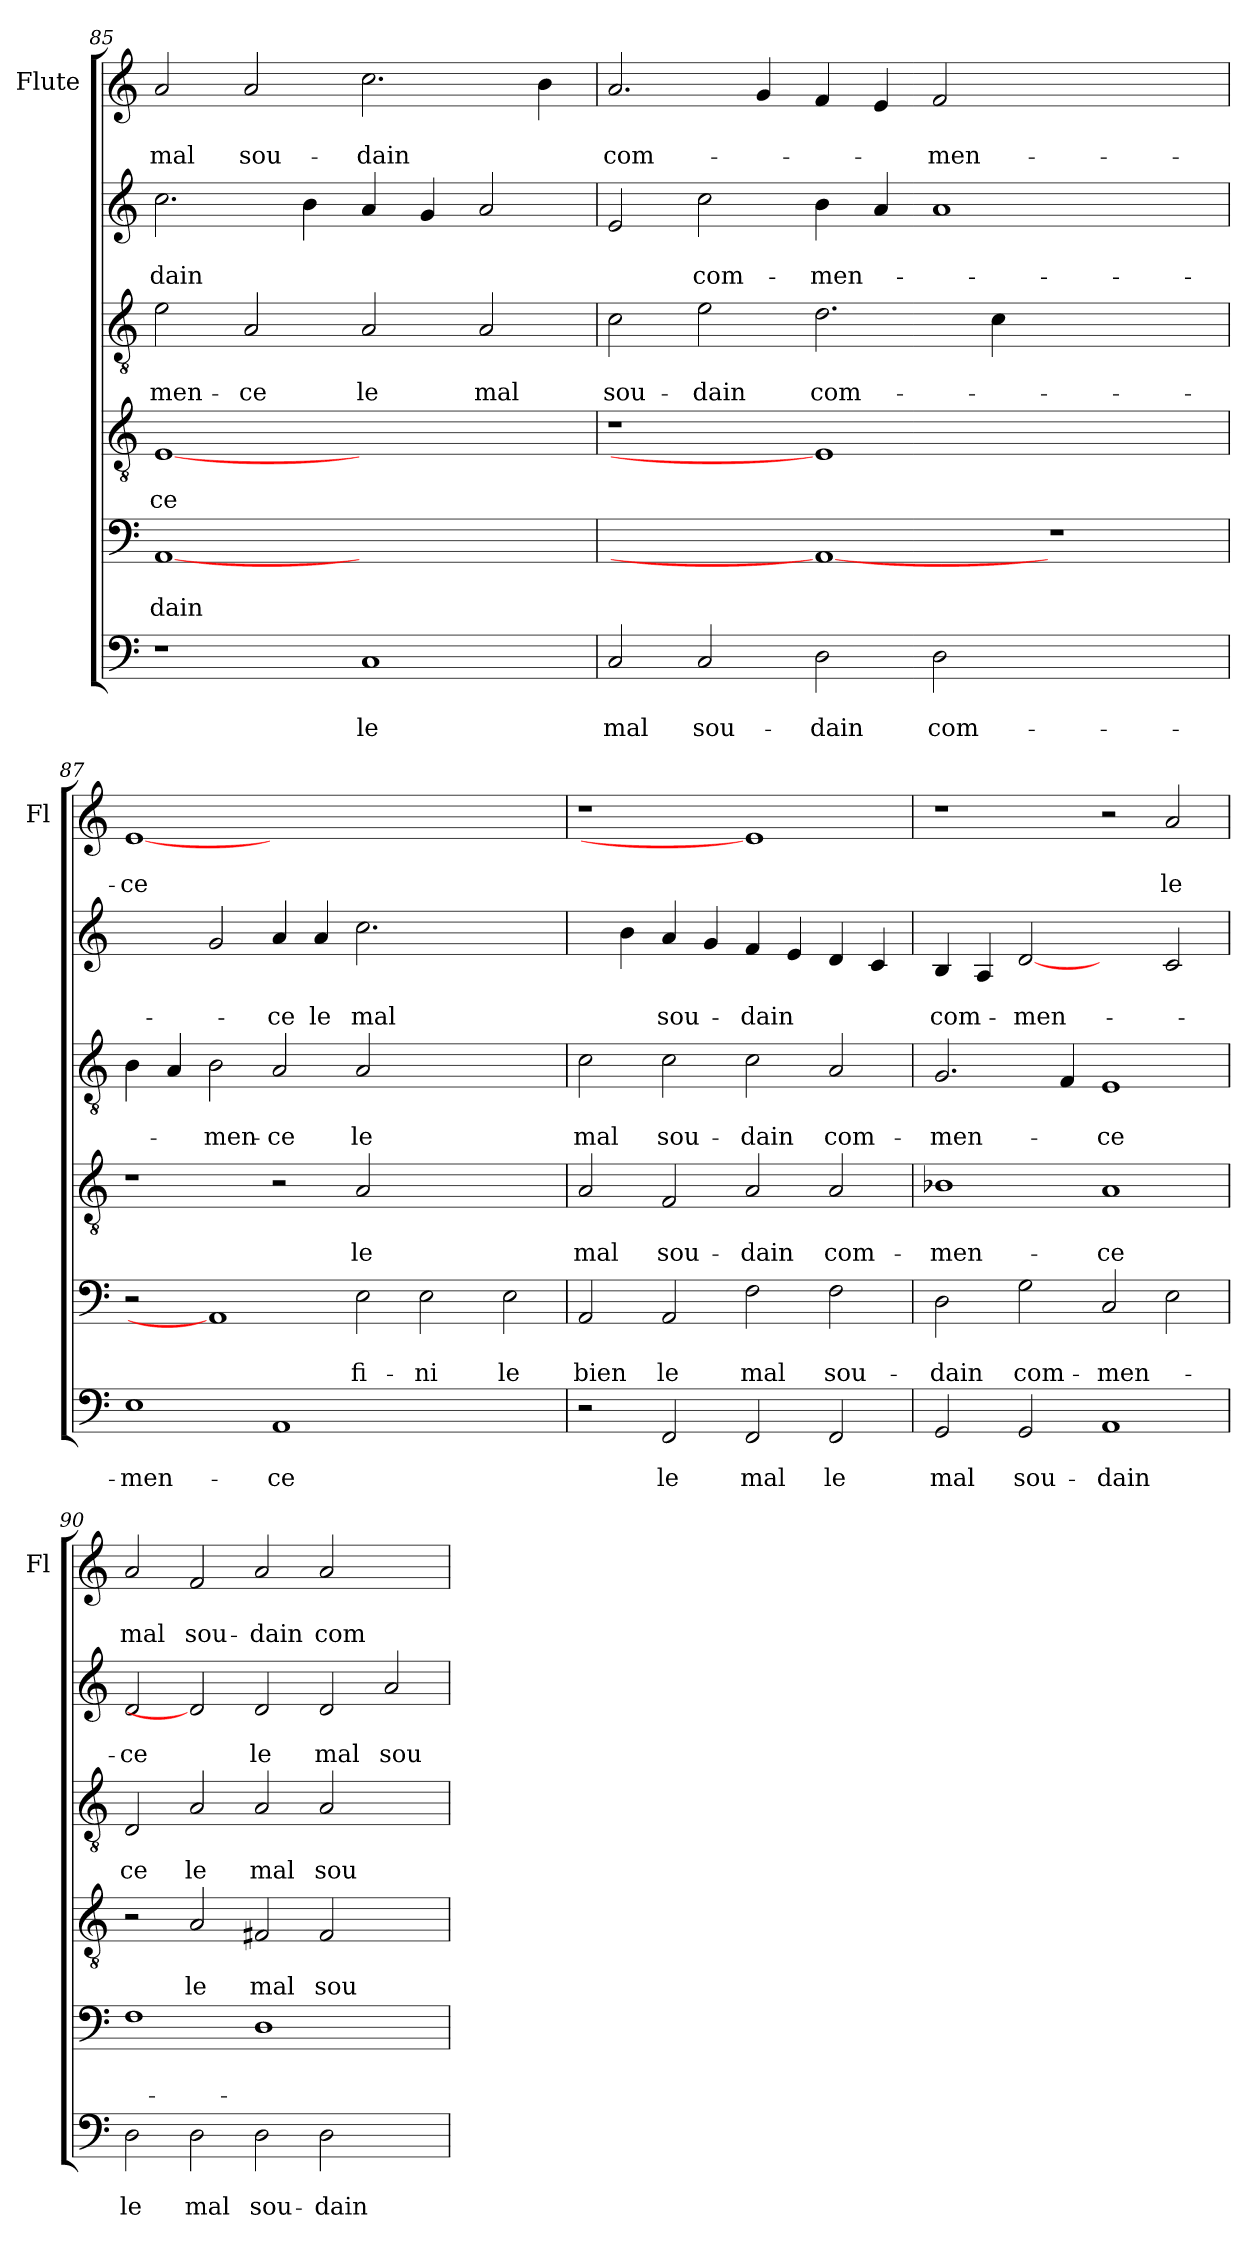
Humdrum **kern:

**kern	**text	**text	**kern	**text	**text	**kern	**text	**text	**kern	**text	**text	**kern	**text	**text	**kern	**text	**text
*part6	*part6	*part6	*part5	*part5	*part5	*part4	*part4	*part4	*part3	*part3	*part3	*part2	*part2	*part2	*part1	*part1	*part1
*staff6	*staff6	*staff6	*staff5	*staff5	*staff5	*staff4	*staff4	*staff4	*staff3	*staff3	*staff3	*staff2	*staff2	*staff2	*staff1	*staff1	*staff1
*	*	*	*	*	*	*	*	*	*	*	*	*	*	*	*I"Flute	*	*
*	*	*	*	*	*	*	*	*	*	*	*	*	*	*	*I'Fl	*	*
!!LO:LB:g=z
*clefF4	*	*	*clefF4	*	*	*clefGv2	*	*	*clefGv2	*	*	*clefG2	*	*	*clefG2	*	*
*k[]	*	*	*k[]	*	*	*k[]	*	*	*k[]	*	*	*k[]	*	*	*k[]	*	*
*C:	*	*	*C:	*	*	*C:	*	*	*C:	*	*	*C:	*	*	*C:	*	*
=85	=85	=85	=85	=85	=85	=85	=85	=85	=85	=85	=85	=85	=85	=85	=85	=85	=85
!	!	!	!	!	!LO:LY:b	!	!	!LO:LY:b	!	!	!LO:LY:b	!	!	!LO:LY:b	!	!	!LO:LY:b
1r	.	.	[1AA	.	-dain	[1E	.	-ce	2e\	.	-men-	2.cc\	.	-dain	2a/	.	mal
!	!	!	!	!	!	!	!	!	!	!	!LO:LY:b	!	!	!	!	!	!LO:LY:b
.	.	.	.	.	.	.	.	.	2A/	.	-ce	.	.	.	2a/	.	sou-
.	.	.	.	.	.	.	.	.	.	.	.	4b\	.	.	.	.	.
!	!	!LO:LY:b	!	!	!	!	!	!	!	!	!LO:LY:b	!	!	!	!	!	!LO:LY:b
1C	.	le	1ryy	.	.	1ryy	.	.	2A/	.	le	4a/	.	.	2.cc\	.	-dain
.	.	.	.	.	.	.	.	.	.	.	.	4g/	.	.	.	.	.
!	!	!	!	!	!	!	!	!	!	!	!LO:LY:b	!	!	!	!	!	!
.	.	.	.	.	.	.	.	.	2A/	.	mal	2a/	.	.	.	.	.
.	.	.	.	.	.	.	.	.	.	.	.	.	.	.	4b\	.	.
=86	=86	=86	=86	=86	=86	=86	=86	=86	=86	=86	=86	=86	=86	=86	=86	=86	=86
!	!	!LO:LY:b	!	!	!	!	!	!	!	!	!LO:LY:b	!	!	!	!	!	!LO:LY:b
2C/	.	mal	1AAyy	.	.	1r	.	.	2c\	.	sou-	2e/	.	.	2.a/	.	com-
!	!	!LO:LY:b	!	!	!	!	!	!	!	!	!LO:LY:b	!	!	!LO:LY:b	!	!	!
2C/	.	sou-	.	.	.	.	.	.	2e\	.	-dain	2cc\	.	com-	.	.	.
.	.	.	.	.	.	.	.	.	.	.	.	.	.	.	4g/	.	.
!	!	!LO:LY:b	!	!	!	!	!	!	!	!	!LO:LY:b	!	!	!LO:LY:b	!	!	!
2D\	.	-dain	1AA_	.	.	1E]	.	.	2.d\	.	com-	4b\	.	-men-	4f/	.	.
.	.	.	.	.	.	.	.	.	.	.	.	4a/	.	.	4e/	.	.
!	!	!LO:LY:b	!	!	!	!	!	!	!	!	!	!	!	!	!	!	!LO:LY:b
2D\	.	com-	.	.	.	.	.	.	.	.	.	1a	.	.	2f/	.	-men-
.	.	.	.	.	.	.	.	.	4c\	.	.	.	.	.	.	.	.
1ryy	.	.	1r	.	.	1ryy	.	.	1ryy	.	.	.	.	.	1ryy	.	.
.	.	.	.	.	.	.	.	.	.	.	.	2ryy	.	.	.	.	.
=87	=87	=87	=87	=87	=87	=87	=87	=87	=87	=87	=87	=87	=87	=87	=87	=87	=87
!	!	!LO:LY:b	!	!	!	!	!	!	!	!	!	!	!	!	!	!	!LO:LY:b
1E	.	-men-	2r	.	.	1r	.	.	4B\	.	.	2a/yy	.	.	[1e	.	-ce
.	.	.	.	.	.	.	.	.	4A/	.	.	.	.	.	.	.	.
!	!	!	!	!	!	!	!	!	!	!	!LO:LY:b	!	!	!	!	!	!
.	.	.	1AA]	.	.	.	.	.	2B\	.	-men-	2g/	.	.	.	.	.
!	!	!LO:LY:b	!	!	!	!	!	!	!	!	!LO:LY:b	!	!	!LO:LY:b	!	!	!
1AA	.	-ce	.	.	.	2r	.	.	2A/	.	-ce	4a/	.	-ce	0ryy	.	.
!	!	!	!	!	!	!	!	!	!	!	!	!	!	!LO:LY:b	!	!	!
.	.	.	.	.	.	.	.	.	.	.	.	4a/	.	le	.	.	.
!	!	!	!	!	!LO:LY:b	!	!	!LO:LY:b	!	!	!LO:LY:b	!	!	!LO:LY:b	!	!	!
.	.	.	2E\	.	fi-	2A/	.	le	2A/	.	le	2.cc\	.	mal	.	.	.
!	!	!	!	!	!LO:LY:b	!	!	!	!	!	!	!	!	!	!	!	!
1ryy	.	.	2E\	.	-ni	1ryy	.	.	1ryy	.	.	.	.	.	.	.	.
.	.	.	.	.	.	.	.	.	.	.	.	2.ryy	.	.	.	.	.
!	!	!	!	!	!LO:LY:b	!	!	!	!	!	!	!	!	!	!	!	!
.	.	.	2E\	.	le	.	.	.	.	.	.	.	.	.	.	.	.
=88	=88	=88	=88	=88	=88	=88	=88	=88	=88	=88	=88	=88	=88	=88	=88	=88	=88
!	!	!	!	!	!LO:LY:b	!	!	!LO:LY:b	!	!	!LO:LY:b	!	!	!	!	!	!
2r	.	.	2AA/	.	bien	2A/	.	mal	2c\	.	mal	4cc\yy	.	.	1r	.	.
.	.	.	.	.	.	.	.	.	.	.	.	4b\	.	.	.	.	.
!	!	!LO:LY:b	!	!	!LO:LY:b	!	!	!LO:LY:b	!	!	!LO:LY:b	!	!	!LO:LY:b	!	!	!
2FF/	.	le	2AA/	.	le	2F/	.	sou-	2c\	.	sou-	4a/	.	sou-	.	.	.
.	.	.	.	.	.	.	.	.	.	.	.	4g/	.	.	.	.	.
!	!	!LO:LY:b	!	!	!LO:LY:b	!	!	!LO:LY:b	!	!	!LO:LY:b	!	!	!LO:LY:b	!	!	!
2FF/	.	mal	2F\	.	mal	2A/	.	-dain	2c\	.	-dain	4f/	.	-dain	1e]	.	.
.	.	.	.	.	.	.	.	.	.	.	.	4e/	.	.	.	.	.
!	!	!LO:LY:b	!	!	!LO:LY:b	!	!	!LO:LY:b	!	!	!LO:LY:b	!	!	!	!	!	!
2FF/	.	le	2F\	.	sou-	2A/	.	com-	2A/	.	com-	4d/	.	.	.	.	.
.	.	.	.	.	.	.	.	.	.	.	.	4c/	.	.	.	.	.
!!LO:PB:g=z
=89	=89	=89	=89	=89	=89	=89	=89	=89	=89	=89	=89	=89	=89	=89	=89	=89	=89
!	!	!LO:LY:b	!	!	!LO:LY:b	!	!	!LO:LY:b	!	!	!LO:LY:b	!	!	!LO:LY:b	!	!	!
2GG/	.	mal	2D\	.	-dain	1B-X	.	-men-	2.G/	.	-men-	4B/	.	com-	1r	.	.
.	.	.	.	.	.	.	.	.	.	.	.	4A/	.	.	.	.	.
!	!	!LO:LY:b	!	!	!LO:LY:b	!	!	!	!	!	!	!	!	!LO:LY:b	!	!	!
2GG/	.	sou-	2G\	.	com-	.	.	.	.	.	.	[2d	.	-men-	.	.	.
.	.	.	.	.	.	.	.	.	4F/	.	.	.	.	.	.	.	.
!	!	!LO:LY:b	!	!	!LO:LY:b	!	!	!LO:LY:b	!	!	!LO:LY:b	!	!	!	!	!	!
1AA	.	-dain	2C/	.	-men-	1A	.	-ce	1E	.	-ce	2ryy	.	.	2r	.	.
!	!	!	!	!	!	!	!	!	!	!	!	!	!	!	!	!	!LO:LY:b
.	.	.	2E\	.	.	.	.	.	.	.	.	2c/	.	.	2a/	.	le
=90	=90	=90	=90	=90	=90	=90	=90	=90	=90	=90	=90	=90	=90	=90	=90	=90	=90
!	!	!LO:LY:b	!	!	!	!	!	!	!	!	!LO:LY:b	!	!	!LO:LY:b	!	!	!LO:LY:b
2D\	.	le	1F	.	.	2r	.	.	2D/	.	ce	2d/	.	-ce	2a/	.	mal
!	!	!LO:LY:b	!	!	!	!	!	!LO:LY:b	!	!	!LO:LY:b	!	!	!	!	!	!LO:LY:b
2D\	.	mal	.	.	.	2A/	.	le	2A/	.	le	2d]	.	.	2f/	.	sou-
!	!	!LO:LY:b	!	!	!	!	!	!LO:LY:b	!	!	!LO:LY:b	!	!	!LO:LY:b	!	!	!LO:LY:b
2D\	.	sou-	1D	.	.	2F#X/	.	mal	2A/	.	mal	2d/	.	le	2a/	.	-dain
!	!	!LO:LY:b	!	!	!	!	!	!LO:LY:b	!	!	!LO:LY:b	!	!	!LO:LY:b	!	!	!LO:LY:b
2D\	.	-dain	.	.	.	2F#/	.	sou-	2A/	.	sou-	2d/	.	mal	2a/	.	com-
!	!	!	!	!	!	!	!	!	!	!	!	!	!	!LO:LY:b	!	!	!
2ryy	.	.	2ryy	.	.	2ryy	.	.	2ryy	.	.	2a/	.	sou-	2ryy	.	.
=	=	=	=	=	=	=	=	=	=	=	=	=	=	=	=	=	=
*-	*-	*-	*-	*-	*-	*-	*-	*-	*-	*-	*-	*-	*-	*-	*-	*-	*-
